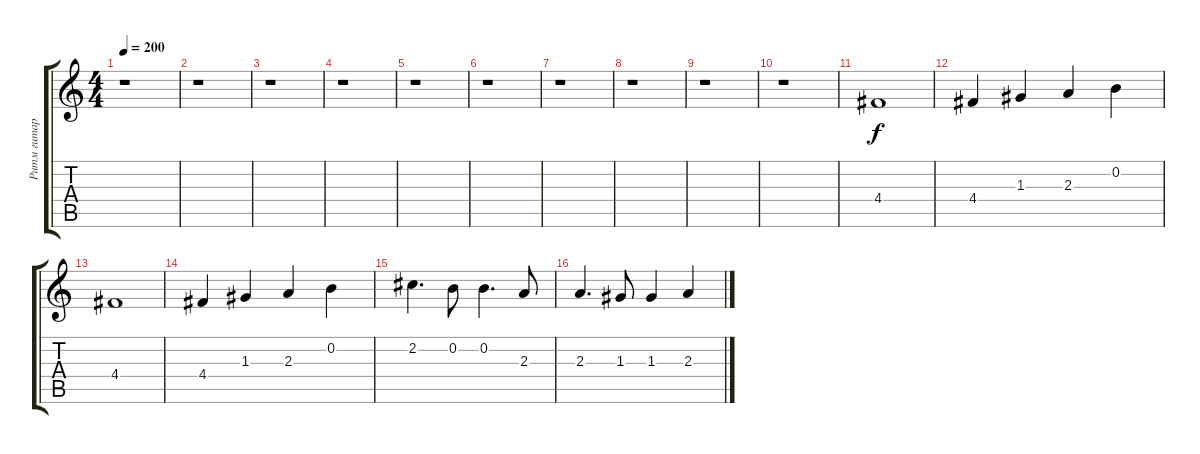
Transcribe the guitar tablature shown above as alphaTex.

\track ("Ритм гитара" "Ритм гитар") {instrument overdrivenguitar}
\staff {score tabs}
\tuning (E4 B3 G3 D3 A2 E2) {hide}
\ts (4 4)
\tempo 200
\clef g2
\ks c
r.1{dy f} |
r.1 |
r.1 |
r.1 |
r.1 |
r.1 |
r.1 |
r.1 |
r.1 |
r.1 |
4.4.1 |
4.4.4 1.3.4 2.3.4 0.2.4 |
4.4.1 |
4.4.4 1.3.4 2.3.4 0.2.4 |
2.2.4{d} 0.2.8 0.2.4{d} 2.3.8 |
2.3.4{d} 1.3.8 1.3.4 2.3.4
